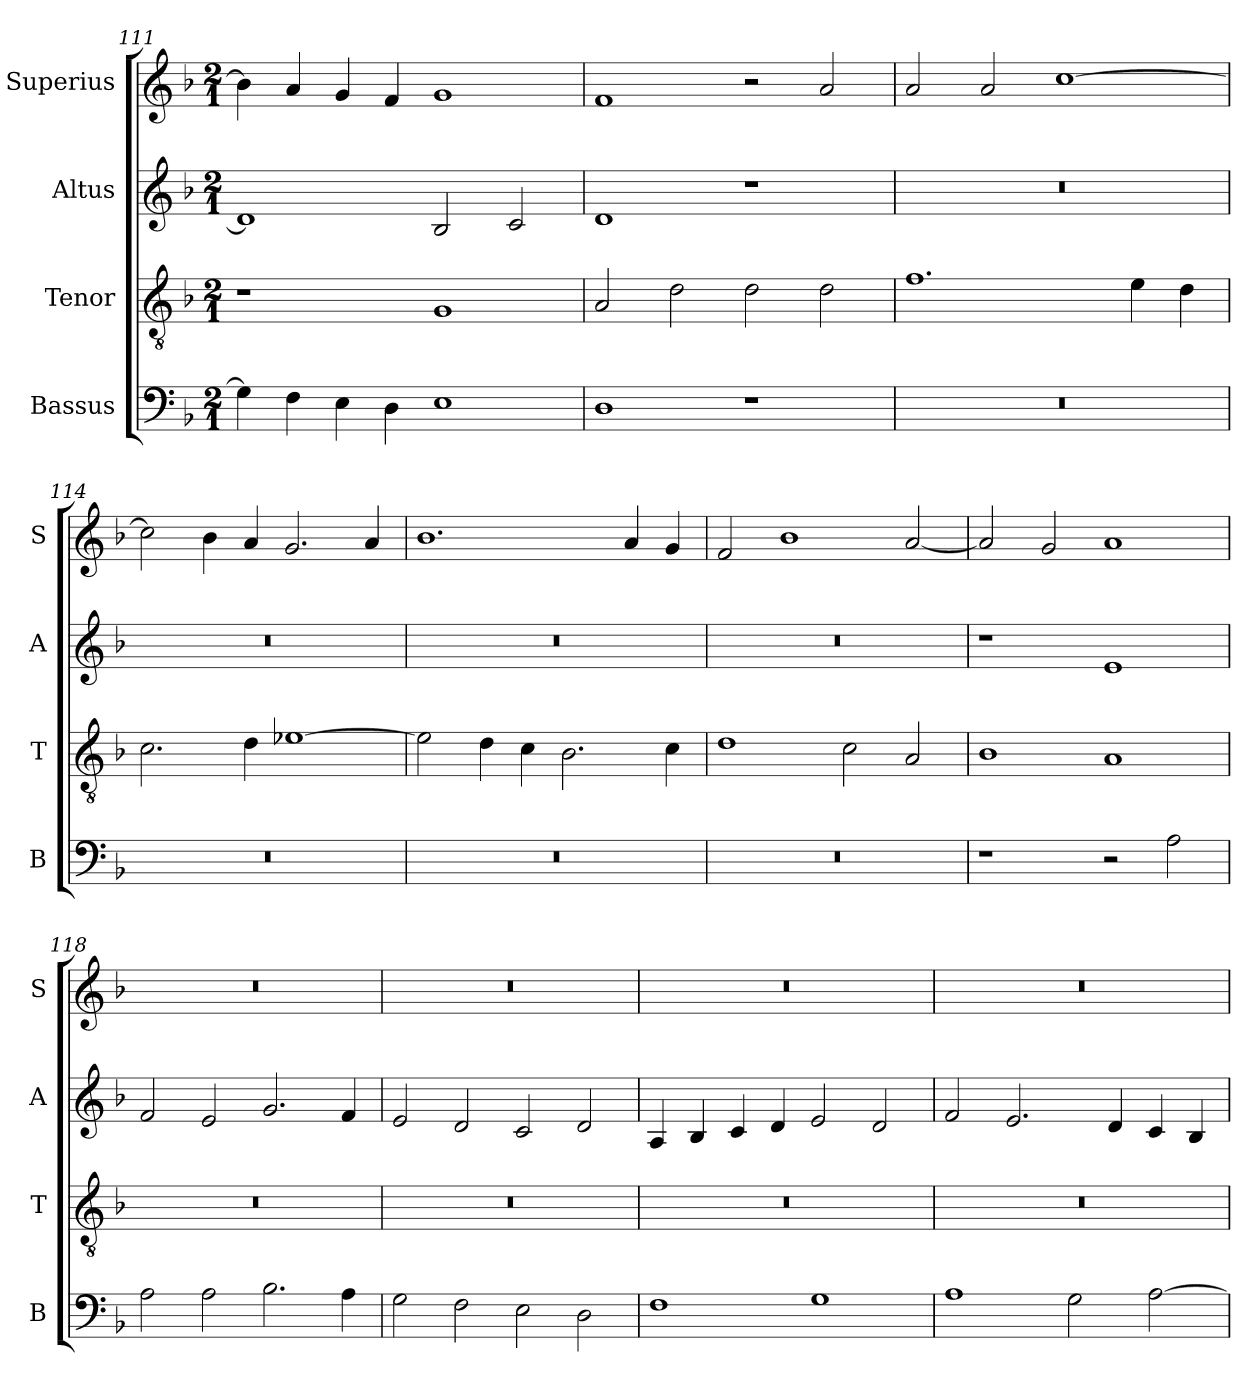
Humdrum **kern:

**kern	**kern	**kern	**kern
*part4	*part3	*part2	*part1
*staff4	*staff3	*staff2	*staff1
*I"Bassus	*I"Tenor	*I"Altus	*I"Superius
*I'B	*I'T	*I'A	*I'S
*clefF4	*clefGv2	*clefG2	*clefG2
*k[b-]	*k[b-]	*k[b-]	*k[b-]
*F:	*F:	*F:	*F:
*M2/1	*M2/1	*M2/1	*M2/1
=111	=111	=111	=111
4G]	1r	1d]	4b-]
4F	.	.	4a
4E	.	.	4g
4D	.	.	4f
1E	1G	2B-	1g
.	.	2c	.
=112	=112	=112	=112
1D	2A	1d	1f
.	2d	.	.
1r	2d	1r	2r
.	2d	.	2a
=113	=113	=113	=113
0r	1.f	0r	2a
.	.	.	2a
.	.	.	[1cc
.	4e	.	.
.	4d	.	.
=114	=114	=114	=114
0r	2.c	0r	2cc]
.	.	.	4b-
.	4d	.	4a
.	[1e-X	.	2.g
.	.	.	4a
=115	=115	=115	=115
0r	2e-]	0r	1.b-
.	4d	.	.
.	4c	.	.
.	2.B-	.	.
.	.	.	4a
.	4c	.	4g
=116	=116	=116	=116
0r	1d	0r	2f
.	.	.	1b-
.	2c	.	.
.	2A	.	[2a
=117	=117	=117	=117
1r	1B-	1r	2a]
.	.	.	2g
2r	1A	1e	1a
2A	.	.	.
=118	=118	=118	=118
2A	0r	2f	0r
2A	.	2e	.
2.B-	.	2.g	.
4A	.	4f	.
=119	=119	=119	=119
2G	0r	2e	0r
2F	.	2d	.
2E	.	2c	.
2D	.	2d	.
=120	=120	=120	=120
1F	0r	4A	0r
.	.	4B-	.
.	.	4c	.
.	.	4d	.
1G	.	2e	.
.	.	2d	.
=121	=121	=121	=121
1A	0r	2f	0r
.	.	2.e	.
2G	.	.	.
.	.	4d	.
[2A	.	4c	.
.	.	4B-	.
=	=	=	=
*-	*-	*-	*-
